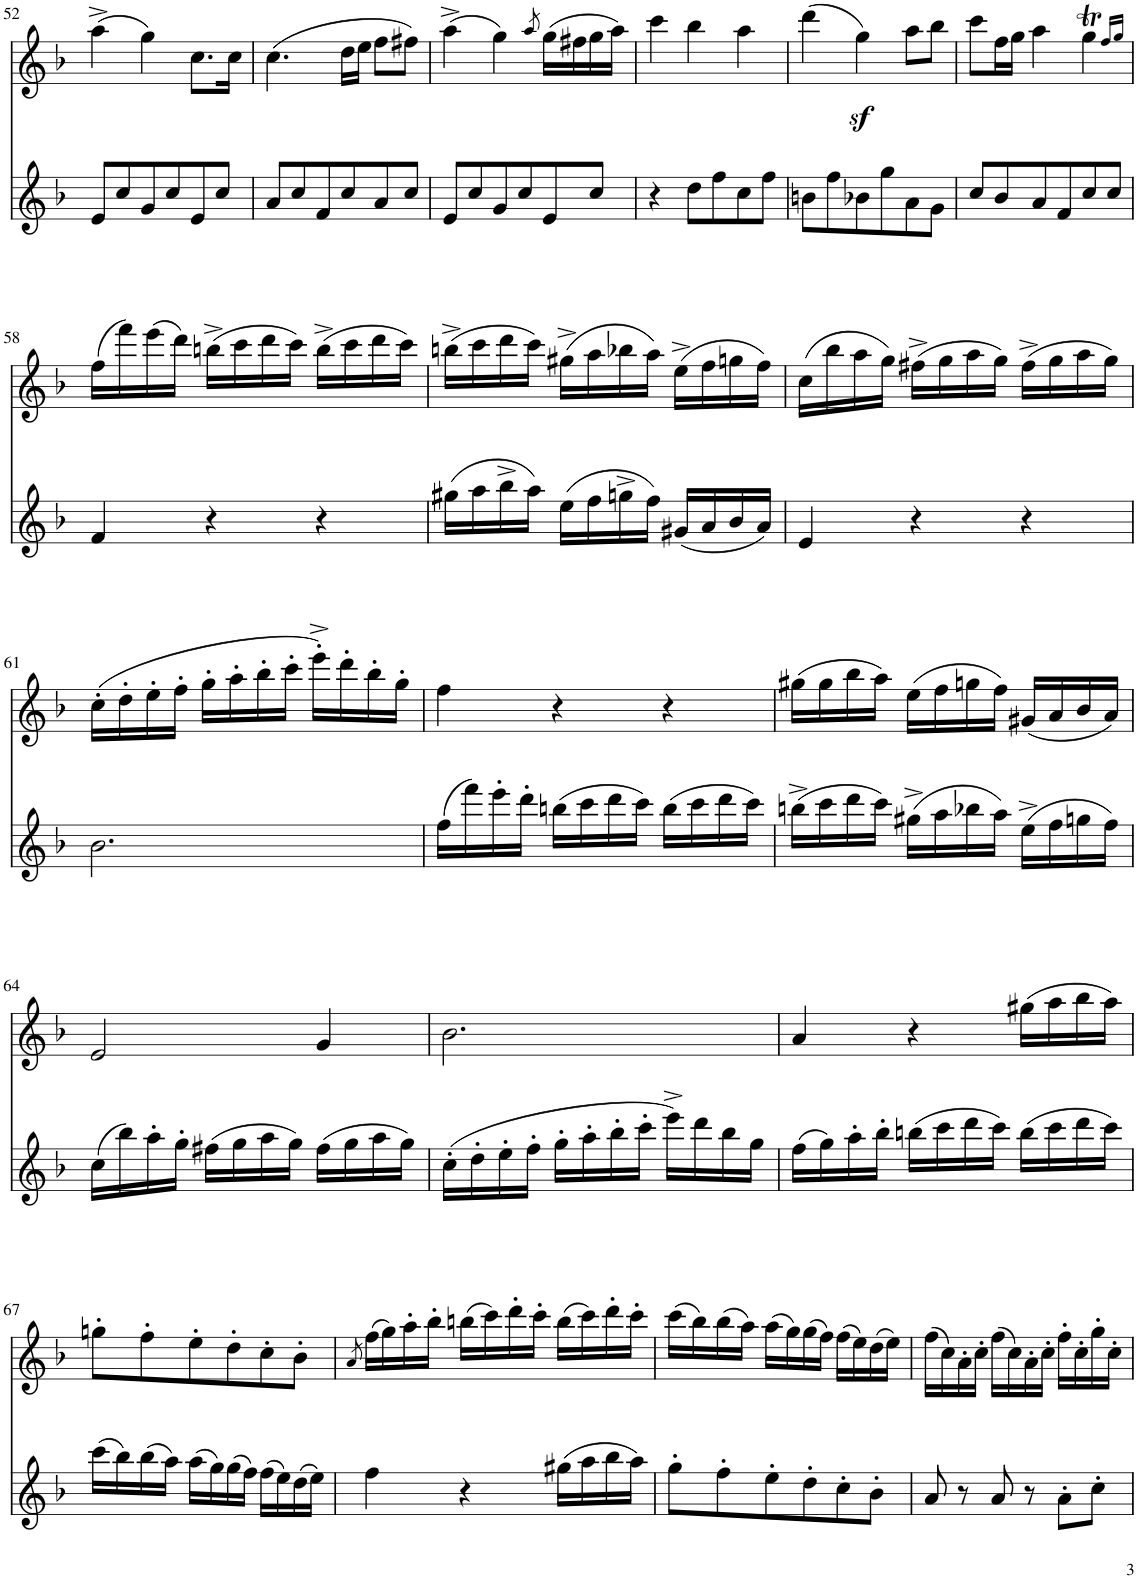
**kern	**kern
*part2	*part1
*staff2	*staff1
*I"Flöte	*I"Flöte
*I'Fl	*I'Fl
!!LO:PB:g=z
*clefG2	*clefG2
*k[b-]	*k[b-]
*M3/4	*M3/4
=52	=52
8e/L	(4aa^\
8cc/	.
8g/	4gg\)
8cc/	.
8e/	8.cc\L
8cc/J	.
.	16cc\Jk
=53	=53
8a/L	(4.cc\
8cc/	.
8f/	.
8cc/	16dd\LL
.	16ee\JJ
8a/	8ff\L
8cc/J	8ff#X\J)
=54	=54
8e/L	(4aa^\
8cc/	.
8g/	4gg\)
8cc/	.
.	8qaa/
8e/	(16gg\LL
.	16ff#X\
8cc/J	16gg\
.	16aa\JJ)
=55	=55
4r	4ccc\
8dd\L	4bb-\
8ff\	.
8cc\	4aa\
8ff\J	.
=56	=56
8bn\L	(4ddd\
8ff\	.
8b-X\	4ggz<\)
8gg\	.
8a\	8aa\L
8g\J	8bb-\J
=57	=57
8cc/L	8ccc\L
8b-/	16ff\L
.	16gg\JJ
8a/	4aa\
8f/	.
8cc/	4ggT\
8cc/J	.
.	16qff/LL
.	16qgg/JJ
!!LO:LB:g=z
=58	=58
4f/	(16ff\LL
.	16fff\)
.	(16eee\
.	16ddd\JJ)
4r	(16bbn^\LL
.	16ccc\
.	16ddd\
.	16ccc\JJ)
4r	(16bb^\LL
.	16ccc\
.	16ddd\
.	16ccc\JJ)
=59	=59
(16gg#X\LL	(16bbn^\LL
16aa\	16ccc\
16bb-^\	16ddd\
16aa\JJ)	16ccc\JJ)
(16ee\LL	(16gg#X^\LL
16ff\	16aa\
16ggn^\	16bb-X\
16ff\JJ)	16aa\JJ)
(16g#X/LL	(16ee^\LL
16a/	16ff\
16b-/	16ggn\
16a/JJ)	16ff\JJ)
=60	=60
4e/	(16cc\LL
.	16bb-\
.	16aa\
.	16gg\JJ)
4r	(16ff#X^\LL
.	16gg\
.	16aa\
.	16gg\JJ)
4r	(16ff#^\LL
.	16gg\
.	16aa\
.	16gg\JJ)
!!LO:LB:g=z
=61	=61
2.b-\	(16cc'\LL
.	16dd'\
.	16ee'\
.	16ff'\JJ
.	16gg'\LL
.	16aa'\
.	16bb-'\
.	16ccc'\JJ
.	16eee'^\LL)
.	16ddd'\
.	16bb-'\
.	16gg'\JJ
=62	=62
(16ff\LL	4ff\
16fff\)	.
16eee'\	.
16ddd'\JJ	.
(16bbn\LL	4r
16ccc\	.
16ddd\	.
16ccc\JJ)	.
(16bb\LL	4r
16ccc\	.
16ddd\	.
16ccc\JJ)	.
=63	=63
(16bbn^\LL	(16gg#X\LL
16ccc\	16gg#\
16ddd\	16bb-\
16ccc\JJ)	16aa\JJ)
(16gg#X^\LL	(16ee\LL
16aa\	16ff\
16bb-X\	16ggn\
16aa\JJ)	16ff\JJ)
(16ee^\LL	(16g#X/LL
16ff\	16a/
16ggn\	16b-/
16ff\JJ)	16a/JJ)
!!LO:LB:g=z
=64	=64
(16cc\LL	2e/
16bb-\)	.
16aa'\	.
16gg'\JJ	.
(16ff#X\LL	.
16gg\	.
16aa\	.
16gg\JJ)	.
(16ff#\LL	4g/
16gg\	.
16aa\	.
16gg\JJ)	.
=65	=65
(16cc'\LL	2.b-\
16dd'\	.
16ee'\	.
16ff'\JJ	.
16gg'\LL	.
16aa'\	.
16bb-'\	.
16ccc'\JJ	.
16eee^\LL)	.
16ddd\	.
16bb-\	.
16gg\JJ	.
=66	=66
(16ff\LL	4a/
16gg\)	.
16aa'\	.
16bb-'\JJ	.
(16bbn\LL	4r
16ccc\	.
16ddd\	.
16ccc\JJ)	.
(16bb\LL	(16gg#X\LL
16ccc\	16aa\
16ddd\	16bb-\
16ccc\JJ)	16aa\JJ)
!!LO:LB:g=z
=67	=67
(16ccc\LL	8ggn'\L
16bb-\)	.
(16bb-\	8ff'\
16aa\JJ)	.
(16aa\LL	8ee'\
16gg\)	.
(16gg\	8dd'\
16ff\JJ)	.
(16ff\LL	8cc'\
16ee\)	.
(16dd\	8b-'\J
16ee\JJ)	.
=68	=68
.	8qa/
4ff\	(16ff\LL
.	16gg\)
.	16aa'\
.	16bb-'\JJ
4r	(16bbn\LL
.	16ccc\)
.	16ddd'\
.	16ccc'\JJ
(16gg#X\LL	(16bb\LL
16aa\	16ccc\)
16bb-\	16ddd'\
16aa\JJ)	16ccc'\JJ
=69	=69
8gg'\L	(16ccc\LL
.	16bb-\)
8ff'\	(16bb-\
.	16aa\JJ)
8ee'\	(16aa\LL
.	16gg\)
8dd'\	(16gg\
.	16ff\JJ)
8cc'\	(16ff\LL
.	16ee\)
8b-'\J	(16dd\
.	16ee\JJ)
=70	=70
8a/	(16ff\LL
.	16cc\)
8r	16a'\
.	16cc'\JJ
8a/	(16ff\LL
.	16cc\)
8r	16a'\
.	16cc'\JJ
8a'\L	16ff'\LL
.	16cc'\
8cc'\J	16gg'\
.	16cc'\JJ
=	=
*-	*-
